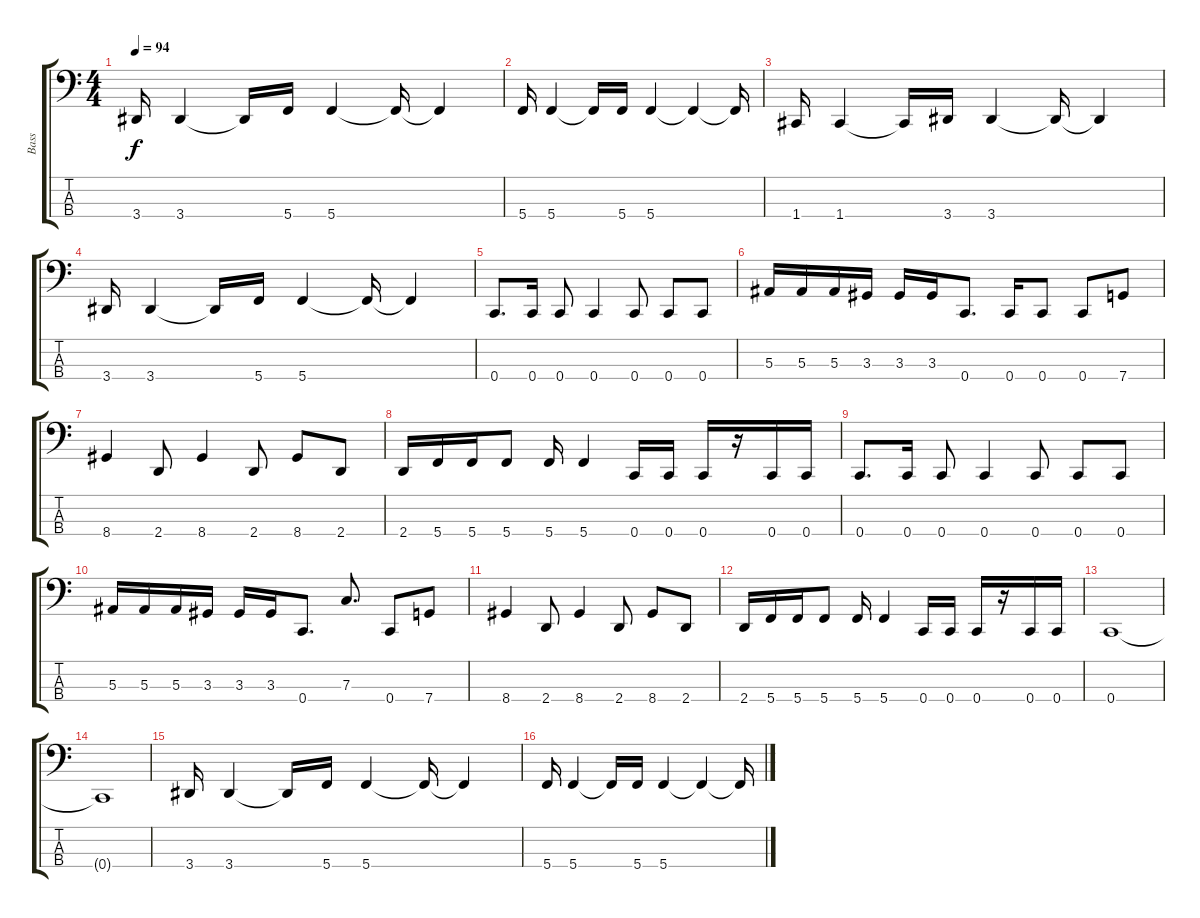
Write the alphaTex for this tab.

\track ("Bass " "Bass ") {instrument electricbassfinger}
\staff {score tabs}
\tuning (Eb2 Bb1 F1 C1) {hide}
\ts (4 4)
\tempo 94
\clef f4
\ks c
3.4.16{dy f} 3.4.4 3.4{t}.16 5.4.16 5.4.4 5.4{t}.16 5.4{t}.4 |
5.4.16 5.4.4 5.4{t}.16 5.4.16 5.4.4 5.4{t}.4 5.4{t}.16 |
1.4.16 1.4.4 1.4{t}.16 3.4.16 3.4.4 3.4{t}.16 3.4{t}.4 |
3.4.16 3.4.4 3.4{t}.16 5.4.16 5.4.4 5.4{t}.16 5.4{t}.4 |
0.4.8{d instrument electricbassfinger} 0.4.16 0.4.8 0.4.4 0.4.8 0.4.8 0.4.8 |
5.3.16 5.3.16 5.3.16 3.3.16 3.3.16 3.3.16 0.4.8{d} 0.4.16 0.4.8 0.4.8 7.4.8 |
8.4.4 2.4.8 8.4.4 2.4.8 8.4.8 2.4.8 |
2.4.16 5.4.16 5.4.16 5.4.8 5.4.16 5.4.4 0.4.16 0.4.16 0.4.16 r.16 0.4.16 0.4.16 |
0.4.8{d} 0.4.16 0.4.8 0.4.4 0.4.8 0.4.8 0.4.8 |
5.3.16 5.3.16 5.3.16 3.3.16 3.3.16 3.3.16 0.4.8{d} 7.3.8{d} 0.4.8 7.4.8 |
8.4.4 2.4.8 8.4.4 2.4.8 8.4.8 2.4.8 |
2.4.16 5.4.16 5.4.16 5.4.8 5.4.16 5.4.4 0.4.16 0.4.16 0.4.16 r.16 0.4.16 0.4.16 |
0.4.1 |
0.4{t}.1 |
3.4.16{instrument synthbass2} 3.4.4 3.4{t}.16 5.4.16 5.4.4 5.4{t}.16 5.4{t}.4 |
5.4.16 5.4.4 5.4{t}.16 5.4.16 5.4.4 5.4{t}.4 5.4{t}.16
